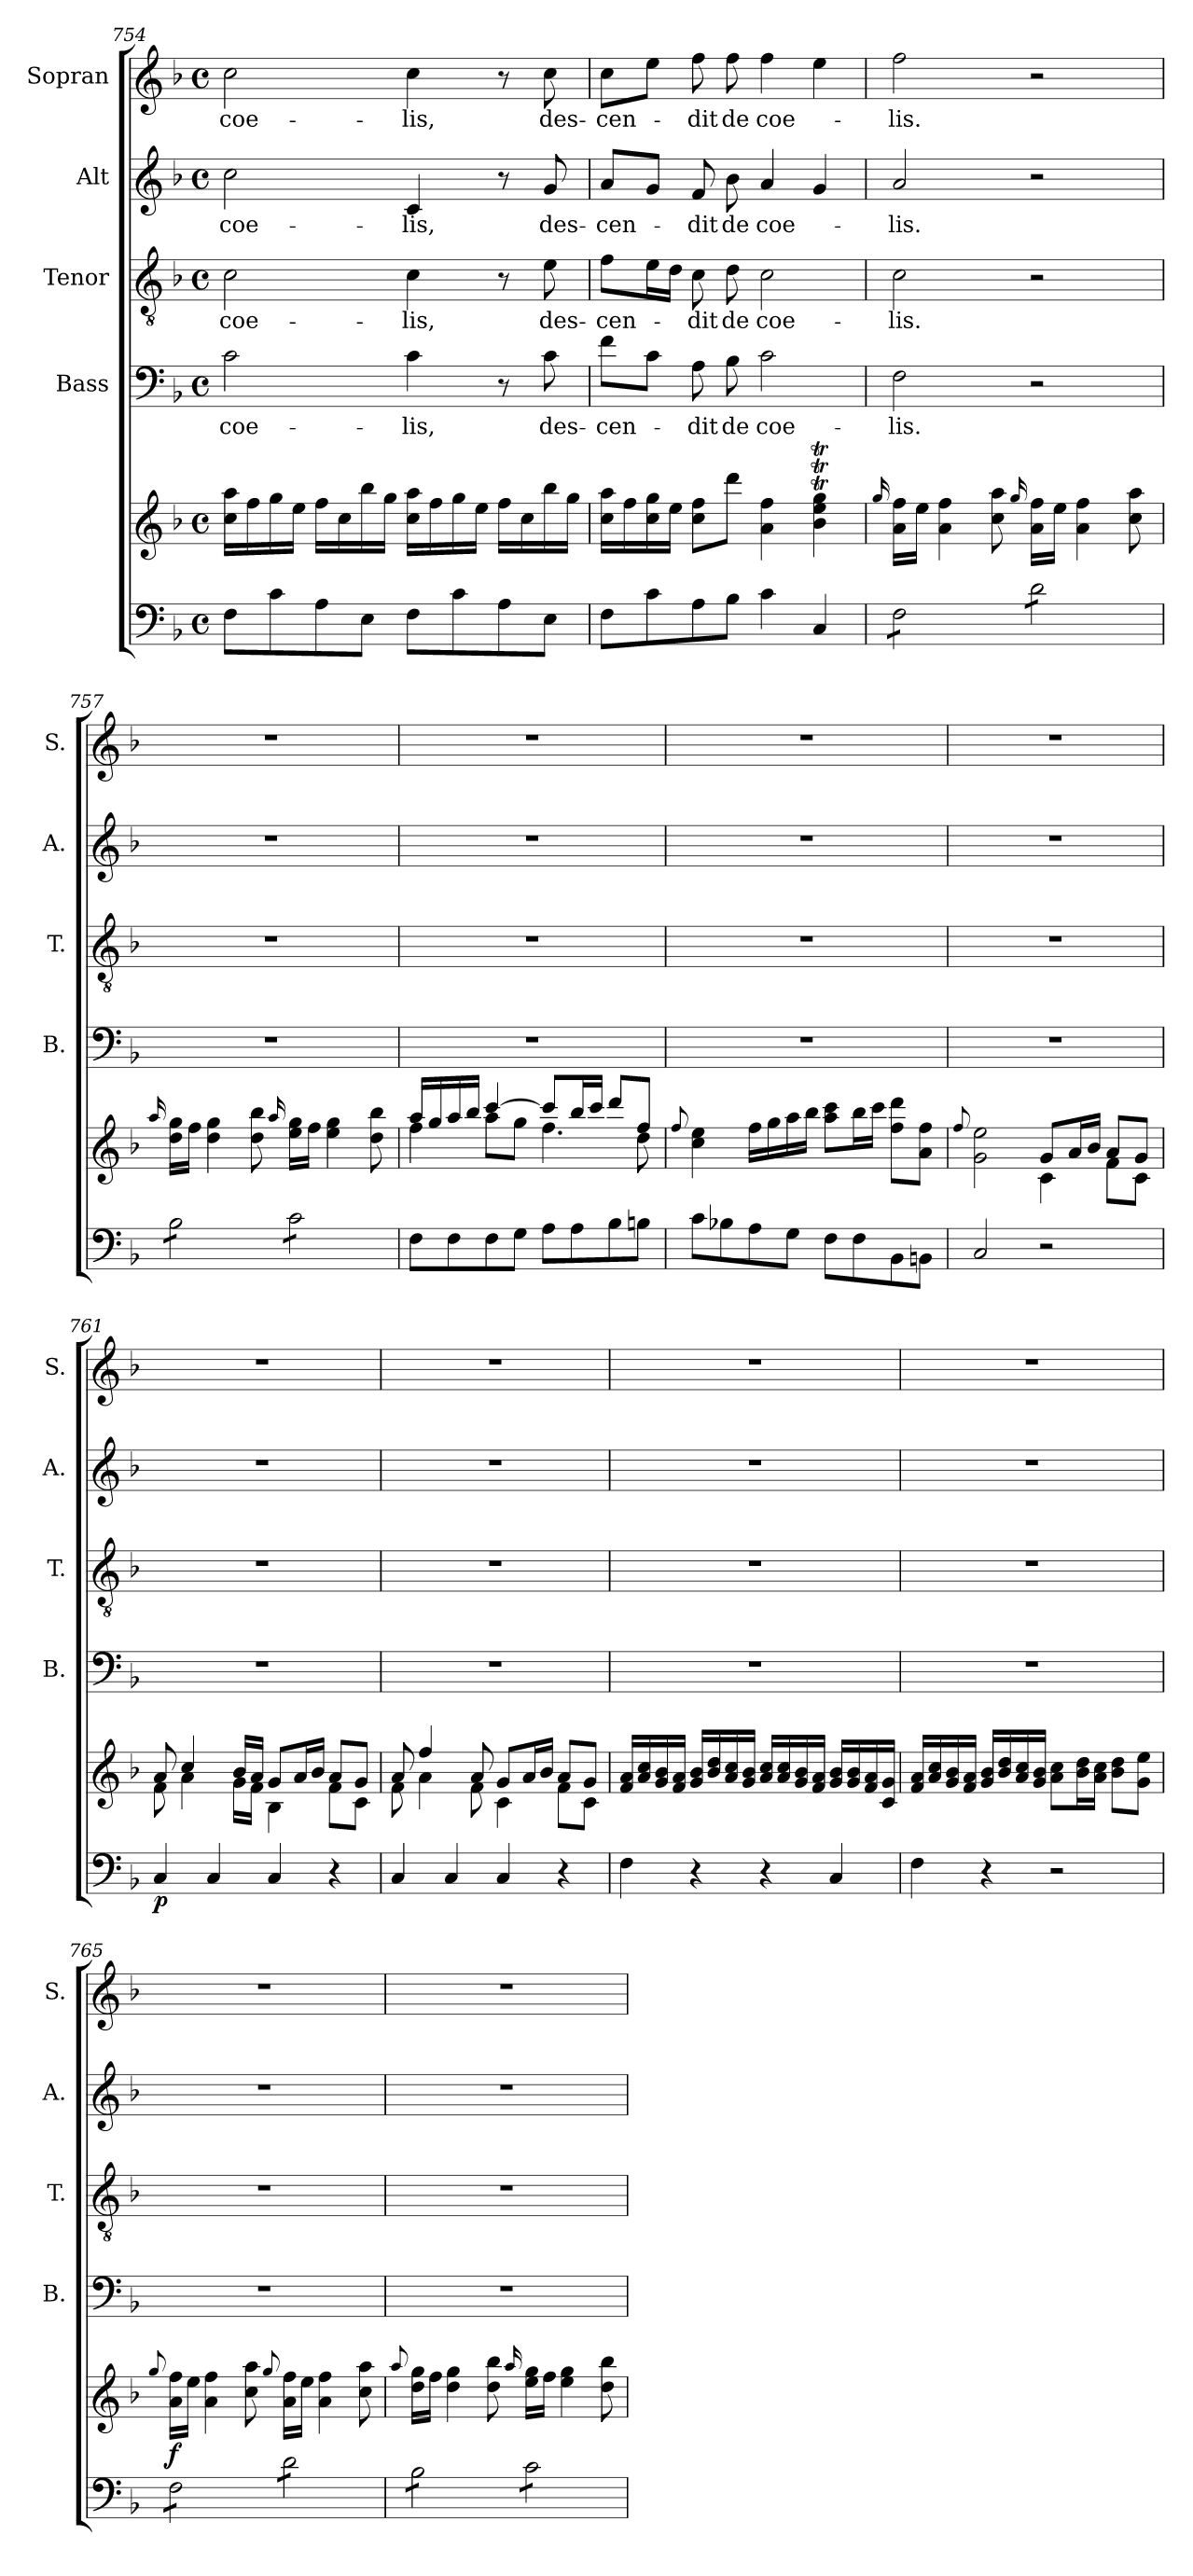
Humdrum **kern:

**kern	**kern	**dynam	**kern	**text	**kern	**text	**kern	**text	**kern	**text
*part5	*part5	*part5	*part4	*part4	*part3	*part3	*part2	*part2	*part1	*part1
*staff6	*staff5	*staff5/6	*staff4	*staff4	*staff3	*staff3	*staff2	*staff2	*staff1	*staff1
*	*	*	*I"Bass	*	*I"Tenor	*	*I"Alt	*	*I"Sopran	*
*	*	*	*I'B.	*	*I'T.	*	*I'A.	*	*I'S.	*
!!LO:LB:g=z
*clefF4	*clefG2	*	*clefF4	*	*clefGv2	*	*clefG2	*	*clefG2	*
*k[b-]	*k[b-]	*	*k[b-]	*	*k[b-]	*	*k[b-]	*	*k[b-]	*
*F:	*F:	*	*F:	*	*F:	*	*F:	*	*F:	*
*M4/4	*M4/4	*	*M4/4	*	*M4/4	*	*M4/4	*	*M4/4	*
*met(c)	*met(c)	*	*met(c)	*	*met(c)	*	*met(c)	*	*met(c)	*
=754	=754	=754	=754	=754	=754	=754	=754	=754	=754	=754
!	!	!	!	!LO:LY:b	!	!LO:LY:b	!	!LO:LY:b	!	!LO:LY:b
8F\L	16cc\ 16aa\LL	.	2c\	coe-	2c\	coe-	2cc\	coe-	2cc\	coe-
.	16ff\	.	.	.	.	.	.	.	.	.
8c\	16gg\	.	.	.	.	.	.	.	.	.
.	16ee\JJ	.	.	.	.	.	.	.	.	.
8A\	16ff\LL	.	.	.	.	.	.	.	.	.
.	16cc\	.	.	.	.	.	.	.	.	.
8E\J	16bb-\	.	.	.	.	.	.	.	.	.
.	16gg\JJ	.	.	.	.	.	.	.	.	.
!	!	!	!	!LO:LY:b	!	!LO:LY:b	!	!LO:LY:b	!	!LO:LY:b
8F\L	16cc\ 16aa\LL	.	4c\	-lis,	4c\	-lis,	4c/	-lis,	4cc\	-lis,
.	16ff\	.	.	.	.	.	.	.	.	.
8c\	16gg\	.	.	.	.	.	.	.	.	.
.	16ee\JJ	.	.	.	.	.	.	.	.	.
8A\	16ff\LL	.	8r	.	8r	.	8r	.	8r	.
.	16cc\	.	.	.	.	.	.	.	.	.
!	!	!	!	!LO:LY:b	!	!LO:LY:b	!	!LO:LY:b	!	!LO:LY:b
8E\J	16bb-\	.	8c\	des-	8e\	des-	8g/	des-	8cc\	des-
.	16gg\JJ	.	.	.	.	.	.	.	.	.
=755	=755	=755	=755	=755	=755	=755	=755	=755	=755	=755
!	!	!	!	!LO:LY:b	!	!LO:LY:b	!	!LO:LY:b	!	!LO:LY:b
8F\L	16cc\ 16aa\LL	.	8f\L	-cen-	8f\L	-cen-	8a/L	-cen-	8cc\L	-cen-
.	16ff\	.	.	.	.	.	.	.	.	.
8c\	16cc\ 16gg\	.	8c\J	.	16e\L	.	8g/J	.	8ee\J	.
.	16ee\JJ	.	.	.	16d\JJ	.	.	.	.	.
!	!	!	!	!LO:LY:b	!	!LO:LY:b	!	!LO:LY:b	!	!LO:LY:b
8A\	8cc\ 8ff\L	.	8A\	-dit	8c\	-dit	8f/	-dit	8ff\	-dit
!	!	!	!	!LO:LY:b	!	!LO:LY:b	!	!LO:LY:b	!	!LO:LY:b
8B-\J	8ddd\J	.	8B-\	de	8d\	de	8b-\	de	8ff\	de
!	!	!	!	!LO:LY:b	!	!LO:LY:b	!	!LO:LY:b	!	!LO:LY:b
4c\	4a\ 4ff\	.	2c\	coe-	2c\	coe-	4a/	coe-	4ff\	coe-
4C/	4b-\T 4ee\T 4gg\T	.	.	.	.	.	4g/	.	4ee\	.
=756	=756	=756	=756	=756	=756	=756	=756	=756	=756	=756
.	16qqgg/	.	.	.	.	.	.	.	.	.
!	!	!	!	!LO:LY:b	!	!LO:LY:b	!	!LO:LY:b	!	!LO:LY:b
*tremolo	*	*	*	*	*	*	*	*	*	*
8F\L	16a\ 16ff\LL	.	2F\	-lis.	2c\	-lis.	2a/	-lis.	2ff\	-lis.
.	16ee\JJ	.	.	.	.	.	.	.	.	.
8F\	4a\ 4ff\	.	.	.	.	.	.	.	.	.
8F\	.	.	.	.	.	.	.	.	.	.
8F\J	8cc\ 8aa\	.	.	.	.	.	.	.	.	.
.	16qqgg/	.	.	.	.	.	.	.	.	.
8d\L	16a\ 16ff\LL	.	2r	.	2r	.	2r	.	2r	.
.	16ee\JJ	.	.	.	.	.	.	.	.	.
8d\	4a\ 4ff\	.	.	.	.	.	.	.	.	.
8d\	.	.	.	.	.	.	.	.	.	.
8d\J	8cc\ 8aa\	.	.	.	.	.	.	.	.	.
=757	=757	=757	=757	=757	=757	=757	=757	=757	=757	=757
.	16qqaa/	.	.	.	.	.	.	.	.	.
8B-\L	16dd\ 16gg\LL	.	1r	.	1r	.	1r	.	1r	.
.	16ff\JJ	.	.	.	.	.	.	.	.	.
8B-\	4dd\ 4gg\	.	.	.	.	.	.	.	.	.
8B-\	.	.	.	.	.	.	.	.	.	.
8B-\J	8dd\ 8bb-\	.	.	.	.	.	.	.	.	.
.	16qqaa/	.	.	.	.	.	.	.	.	.
8c\L	16ee\ 16gg\LL	.	.	.	.	.	.	.	.	.
.	16ff\JJ	.	.	.	.	.	.	.	.	.
8c\	4ee\ 4gg\	.	.	.	.	.	.	.	.	.
8c\	.	.	.	.	.	.	.	.	.	.
8c\J	8dd\ 8bb-\	.	.	.	.	.	.	.	.	.
*Xtremolo	*	*	*	*	*	*	*	*	*	*
!!LO:PB:g=z
=758	=758	=758	=758	=758	=758	=758	=758	=758	=758	=758
*	*^	*	*	*	*	*	*	*	*	*
8F\L	16aa/LL	4ff\	.	1r	.	1r	.	1r	.	1r	.
.	16gg/	.	.	.	.	.	.	.	.	.	.
8F\	16aa/	.	.	.	.	.	.	.	.	.	.
.	16bb-/JJ	.	.	.	.	.	.	.	.	.	.
8F\	[>4ccc/	8aa\L	.	.	.	.	.	.	.	.	.
8G\J	.	8gg\J	.	.	.	.	.	.	.	.	.
8A\L	8ccc/L]	4.ff\	.	.	.	.	.	.	.	.	.
8A\	16bb-/L	.	.	.	.	.	.	.	.	.	.
.	16ccc/JJ	.	.	.	.	.	.	.	.	.	.
8B-\	8ddd/L	.	.	.	.	.	.	.	.	.	.
8Bn\J	8ff/J	8dd\	.	.	.	.	.	.	.	.	.
*	*v	*v	*	*	*	*	*	*	*	*	*
=759	=759	=759	=759	=759	=759	=759	=759	=759	=759	=759
.	8qqff/	.	.	.	.	.	.	.	.	.
8c\L	4cc\ 4ee\	.	1r	.	1r	.	1r	.	1r	.
8B-X\	.	.	.	.	.	.	.	.	.	.
8A\	16ff\LL	.	.	.	.	.	.	.	.	.
.	16gg\	.	.	.	.	.	.	.	.	.
8G\J	16aa\	.	.	.	.	.	.	.	.	.
.	16bb-\JJ	.	.	.	.	.	.	.	.	.
8F\L	8aa\ 8ccc\L	.	.	.	.	.	.	.	.	.
8F\	16bb-\L	.	.	.	.	.	.	.	.	.
.	16ccc\JJ	.	.	.	.	.	.	.	.	.
8BB-\	8ff\ 8ddd\L	.	.	.	.	.	.	.	.	.
8BBn\J	8a\ 8ff\J	.	.	.	.	.	.	.	.	.
=760	=760	=760	=760	=760	=760	=760	=760	=760	=760	=760
.	8qqff/	.	.	.	.	.	.	.	.	.
*	*^	*	*	*	*	*	*	*	*	*
2C/	2g\ 2ee\	2ryy	.	1r	.	1r	.	1r	.	1r	.
2r	8g/L	4c\	.	.	.	.	.	.	.	.	.
.	16a/L	.	.	.	.	.	.	.	.	.	.
.	16b-/JJ	.	.	.	.	.	.	.	.	.	.
.	8a/L	8f\L	.	.	.	.	.	.	.	.	.
.	8g/J	8c\J	.	.	.	.	.	.	.	.	.
=761	=761	=761	=761	=761	=761	=761	=761	=761	=761	=761	=761
!	!	!	!LO:DY:b=2	!	!	!	!	!	!	!	!
4C/	8a/	8f\	p	1r	.	1r	.	1r	.	1r	.
.	4cc/	4a\	.	.	.	.	.	.	.	.	.
4C/	.	.	.	.	.	.	.	.	.	.	.
.	16b-/LL	16g\LL	.	.	.	.	.	.	.	.	.
.	16a/JJ	16f\JJ	.	.	.	.	.	.	.	.	.
4C/	8g/L	4B-\	.	.	.	.	.	.	.	.	.
.	16a/L	.	.	.	.	.	.	.	.	.	.
.	16b-/JJ	.	.	.	.	.	.	.	.	.	.
4r	8a/L	8f\L	.	.	.	.	.	.	.	.	.
.	8g/J	8c\J	.	.	.	.	.	.	.	.	.
!!LO:LB:g=z
=762	=762	=762	=762	=762	=762	=762	=762	=762	=762	=762	=762
4C/	8a/	8f\	.	1r	.	1r	.	1r	.	1r	.
.	4ff/	4a\	.	.	.	.	.	.	.	.	.
4C/	.	.	.	.	.	.	.	.	.	.	.
.	8a/	8f\	.	.	.	.	.	.	.	.	.
4C/	8g/L	4c\	.	.	.	.	.	.	.	.	.
.	16a/L	.	.	.	.	.	.	.	.	.	.
.	16b-/JJ	.	.	.	.	.	.	.	.	.	.
4r	8a/L	8f\L	.	.	.	.	.	.	.	.	.
.	8g/J	8c\J	.	.	.	.	.	.	.	.	.
*	*v	*v	*	*	*	*	*	*	*	*	*
=763	=763	=763	=763	=763	=763	=763	=763	=763	=763	=763
4F\	16f/ 16a/LL	.	1r	.	1r	.	1r	.	1r	.
.	16a/ 16cc/	.	.	.	.	.	.	.	.	.
.	16g/ 16b-/	.	.	.	.	.	.	.	.	.
.	16f/ 16a/JJ	.	.	.	.	.	.	.	.	.
4r	16g/ 16b-/LL	.	.	.	.	.	.	.	.	.
.	16b-/ 16dd/	.	.	.	.	.	.	.	.	.
.	16a/ 16cc/	.	.	.	.	.	.	.	.	.
.	16g/ 16b-/JJ	.	.	.	.	.	.	.	.	.
4r	16a/ 16cc/LL	.	.	.	.	.	.	.	.	.
.	16a/ 16cc/	.	.	.	.	.	.	.	.	.
.	16g/ 16b-/	.	.	.	.	.	.	.	.	.
.	16f/ 16a/JJ	.	.	.	.	.	.	.	.	.
4C/	16g/ 16b-/LL	.	.	.	.	.	.	.	.	.
.	16g/ 16b-/	.	.	.	.	.	.	.	.	.
.	16f/ 16a/	.	.	.	.	.	.	.	.	.
.	16c/ 16g/JJ	.	.	.	.	.	.	.	.	.
=764	=764	=764	=764	=764	=764	=764	=764	=764	=764	=764
4F\	16f/ 16a/LL	.	1r	.	1r	.	1r	.	1r	.
.	16a/ 16cc/	.	.	.	.	.	.	.	.	.
.	16g/ 16b-/	.	.	.	.	.	.	.	.	.
.	16f/ 16a/JJ	.	.	.	.	.	.	.	.	.
4r	16g/ 16b-/LL	.	.	.	.	.	.	.	.	.
.	16b-/ 16dd/	.	.	.	.	.	.	.	.	.
.	16a/ 16cc/	.	.	.	.	.	.	.	.	.
.	16g/ 16b-/JJ	.	.	.	.	.	.	.	.	.
2r	8a\ 8cc\L	.	.	.	.	.	.	.	.	.
.	16b-\ 16dd\L	.	.	.	.	.	.	.	.	.
.	16a\ 16cc\JJ	.	.	.	.	.	.	.	.	.
.	8b-\ 8dd\L	.	.	.	.	.	.	.	.	.
.	8g\ 8ee\J	.	.	.	.	.	.	.	.	.
!!LO:PB:g=z
=765	=765	=765	=765	=765	=765	=765	=765	=765	=765	=765
.	8qqgg/	.	.	.	.	.	.	.	.	.
!	!	!LO:DY:b	!	!	!	!	!	!	!	!
*tremolo	*	*	*	*	*	*	*	*	*	*
8F\L	16a\ 16ff\LL	f	1r	.	1r	.	1r	.	1r	.
.	16ee\JJ	.	.	.	.	.	.	.	.	.
8F\	4a\ 4ff\	.	.	.	.	.	.	.	.	.
8F\	.	.	.	.	.	.	.	.	.	.
8F\J	8cc\ 8aa\	.	.	.	.	.	.	.	.	.
.	8qqgg/	.	.	.	.	.	.	.	.	.
8d\L	16a\ 16ff\LL	.	.	.	.	.	.	.	.	.
.	16ee\JJ	.	.	.	.	.	.	.	.	.
8d\	4a\ 4ff\	.	.	.	.	.	.	.	.	.
8d\	.	.	.	.	.	.	.	.	.	.
8d\J	8cc\ 8aa\	.	.	.	.	.	.	.	.	.
=766	=766	=766	=766	=766	=766	=766	=766	=766	=766	=766
.	8qqaa/	.	.	.	.	.	.	.	.	.
8B-\L	16dd\ 16gg\LL	.	1r	.	1r	.	1r	.	1r	.
.	16ff\JJ	.	.	.	.	.	.	.	.	.
8B-\	4dd\ 4gg\	.	.	.	.	.	.	.	.	.
8B-\	.	.	.	.	.	.	.	.	.	.
8B-\J	8dd\ 8bb-\	.	.	.	.	.	.	.	.	.
.	16qqaa/	.	.	.	.	.	.	.	.	.
8c\L	16ee\ 16gg\LL	.	.	.	.	.	.	.	.	.
.	16ff\JJ	.	.	.	.	.	.	.	.	.
8c\	4ee\ 4gg\	.	.	.	.	.	.	.	.	.
8c\	.	.	.	.	.	.	.	.	.	.
8c\J	8dd\ 8bb-\	.	.	.	.	.	.	.	.	.
*Xtremolo	*	*	*	*	*	*	*	*	*	*
=	=	=	=	=	=	=	=	=	=	=
*-	*-	*-	*-	*-	*-	*-	*-	*-	*-	*-
